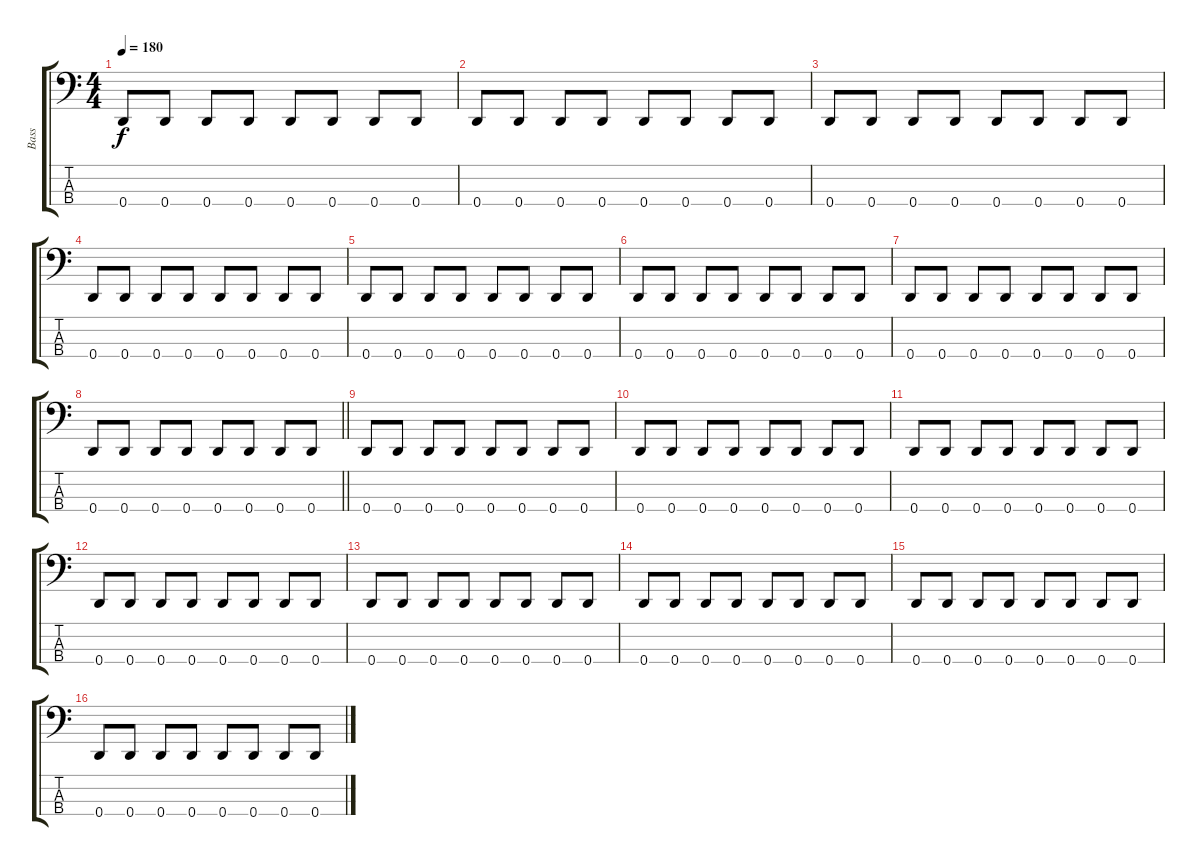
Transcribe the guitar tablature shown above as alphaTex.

\track ("Bass" "Bass") {instrument electricbassfinger}
\staff {score tabs}
\tuning (F2 C2 G1 D1) {hide}
\ts (4 4)
\section ("" "")
\tempo 180
\clef f4
\ks c
0.4.8{dy f} 0.4.8 0.4.8 0.4.8 0.4.8 0.4.8 0.4.8 0.4.8 |
0.4.8 0.4.8 0.4.8 0.4.8 0.4.8 0.4.8 0.4.8 0.4.8 |
0.4.8 0.4.8 0.4.8 0.4.8 0.4.8 0.4.8 0.4.8 0.4.8 |
0.4.8 0.4.8 0.4.8 0.4.8 0.4.8 0.4.8 0.4.8 0.4.8 |
0.4.8 0.4.8 0.4.8 0.4.8 0.4.8 0.4.8 0.4.8 0.4.8 |
0.4.8 0.4.8 0.4.8 0.4.8 0.4.8 0.4.8 0.4.8 0.4.8 |
0.4.8 0.4.8 0.4.8 0.4.8 0.4.8 0.4.8 0.4.8 0.4.8 |
\barLineRight lightlight
0.4.8 0.4.8 0.4.8 0.4.8 0.4.8 0.4.8 0.4.8 0.4.8 |
\section ("" "")
0.4.8 0.4.8 0.4.8 0.4.8 0.4.8 0.4.8 0.4.8 0.4.8 |
0.4.8 0.4.8 0.4.8 0.4.8 0.4.8 0.4.8 0.4.8 0.4.8 |
0.4.8 0.4.8 0.4.8 0.4.8 0.4.8 0.4.8 0.4.8 0.4.8 |
0.4.8 0.4.8 0.4.8 0.4.8 0.4.8 0.4.8 0.4.8 0.4.8 |
0.4.8 0.4.8 0.4.8 0.4.8 0.4.8 0.4.8 0.4.8 0.4.8 |
0.4.8 0.4.8 0.4.8 0.4.8 0.4.8 0.4.8 0.4.8 0.4.8 |
0.4.8 0.4.8 0.4.8 0.4.8 0.4.8 0.4.8 0.4.8 0.4.8 |
0.4.8 0.4.8 0.4.8 0.4.8 0.4.8 0.4.8 0.4.8 0.4.8
